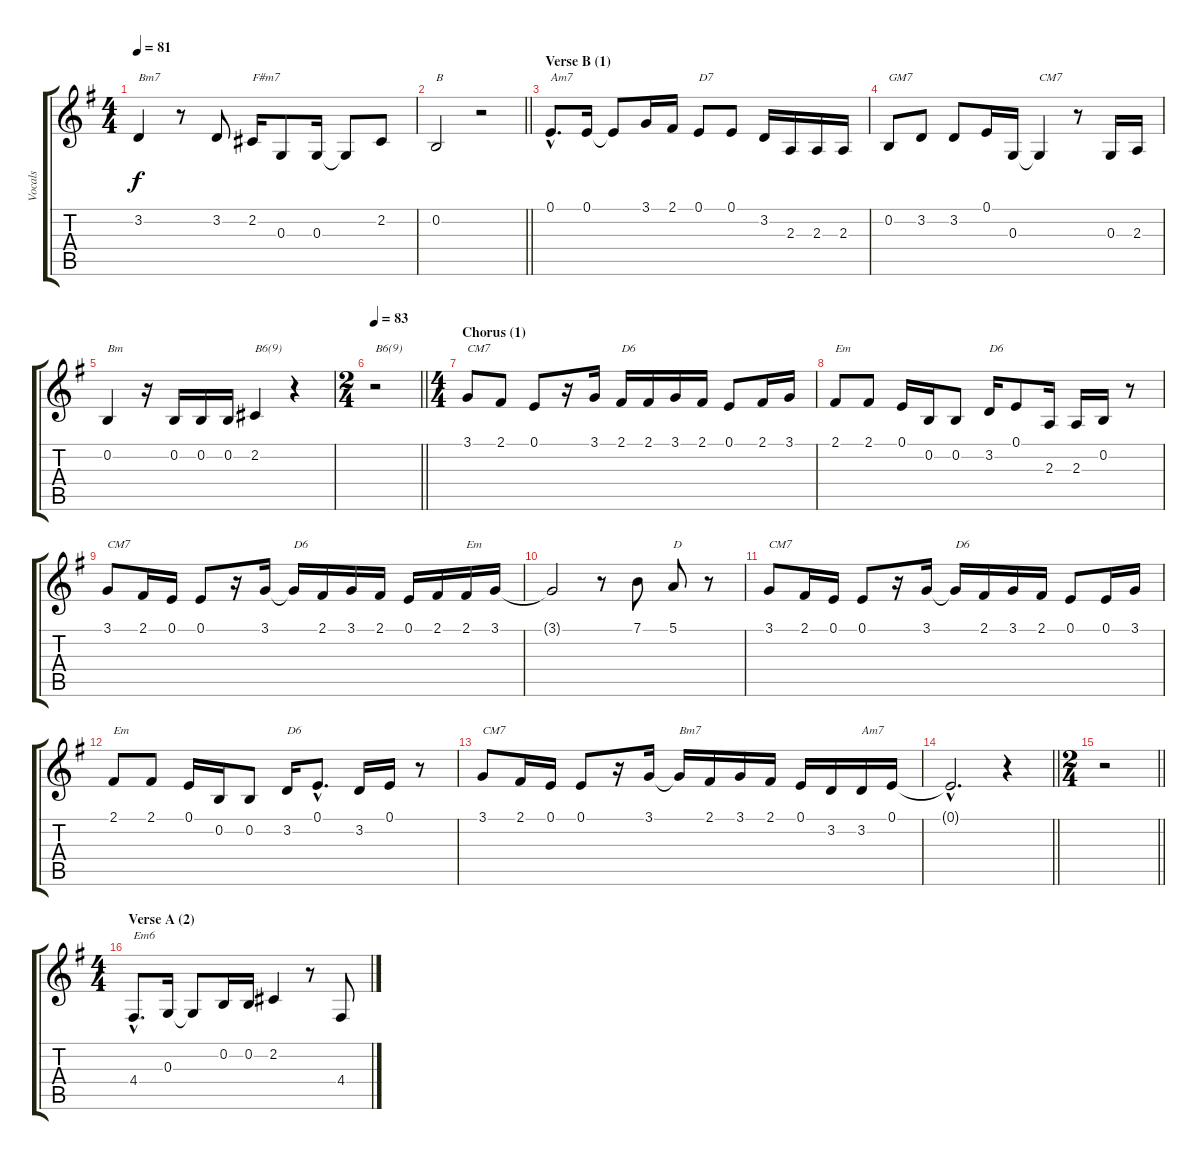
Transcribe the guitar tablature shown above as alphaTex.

\track ("Vocals" "Vocals") {instrument sopranosax}
\staff {score tabs}
\tuning (E4 B3 G3 D3 A2 E2) {hide}
\ts (4 4)
\tempo 81
\clef g2
\ks eminor
3.2.4{txt "Bm7" dy f} r.8 3.2.8 2.2.16{txt "F#m7"} 0.3.8 0.3.16 0.3{t}.8 2.2.8 |
\barLineRight lightlight
0.2.2{txt "B"} r.2 |
\section ("" "Verse B (1)")
0.1{hac}.8{d txt "Am7"} 0.1.16 0.1{t}.8 3.1.16 2.1.16 0.1.8{txt "D7"} 0.1.8 3.2.16 2.3.16 2.3.16 2.3.16 |
0.2.8{txt "GM7"} 3.2.8 3.2.8 0.1.16 0.3.16 0.3{t}.4{txt "CM7"} r.8 0.3.16 2.3.16 |
0.2.4{txt "Bm"} r.16 0.2.16 0.2.16 0.2.16 2.2.4{txt "B6(9)"} r.4 |
\ts (2 4)
\tempo 83
\barLineRight lightlight
r.2{txt "B6(9)"} |
\ts (4 4)
\section ("" "Chorus (1)")
3.1.8{txt "CM7"} 2.1.8 0.1.8 r.16 3.1.16 2.1.16{txt "D6"} 2.1.16 3.1.16 2.1.16 0.1.8 2.1.16 3.1.16 |
2.1.8{txt "Em"} 2.1.8 0.1.16 0.2.16 0.2.8 3.2.16{txt "D6"} 0.1.8 2.3.16 2.3.16 0.2.16 r.8 |
3.1.8{txt "CM7"} 2.1.16 0.1.16 0.1.8 r.16 3.1.16 3.1{t}.16{txt "D6"} 2.1.16 3.1.16 2.1.16 0.1.16 2.1.16 2.1.16{txt "Em"} 3.1.16 |
3.1{t}.2 r.8 7.1.8 5.1.8{txt "D"} r.8 |
3.1.8{txt "CM7"} 2.1.16 0.1.16 0.1.8 r.16 3.1.16 3.1{t}.16{txt "D6"} 2.1.16 3.1.16 2.1.16 0.1.8 0.1.16 3.1.16 |
2.1.8{txt "Em"} 2.1.8 0.1.16 0.2.16 0.2.8 3.2.16{txt "D6"} 0.1{hac}.8{d} 3.2.16 0.1.16 r.8 |
3.1.8{txt "CM7"} 2.1.16 0.1.16 0.1.8 r.16 3.1.16 3.1{t}.16{txt "Bm7"} 2.1.16 3.1.16 2.1.16 0.1.16 3.2.16 3.2.16{txt "Am7"} 0.1.16 |
\barLineRight lightlight
0.1{hac t}.2{d} r.4 |
\ts (2 4)
\barLineRight lightlight
r.2 |
\ts (4 4)
\section ("" "Verse A (2)")
4.4{hac}.8{d txt "Em6"} 0.3.16 0.3{t}.8 0.2.16 0.2.16 2.2.4 r.8 4.4.8
